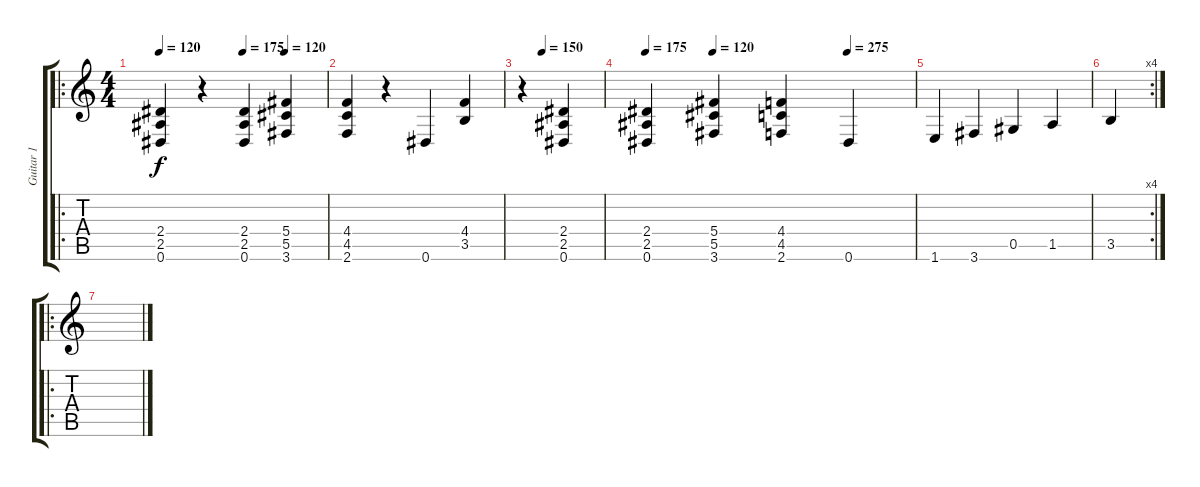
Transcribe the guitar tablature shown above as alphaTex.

\track ("Guitar 1" "Guitar 1") {instrument overdrivenguitar}
\staff {score tabs}
\tuning (Eb4 Bb3 Gb3 Db3 Ab2 Eb2) {hide}
\ro
\ts (4 4)
\tempo 120
\tempo (175 0.5)
\tempo (120 0.75)
\clef g2
\ks c
(2.4 2.5 0.6).4{dy f} r.4 (2.4 2.5 0.6).4 (5.4 5.5 3.6).4 |
(4.4 4.5 2.6).4 r.4 0.6.4 (4.4 3.5).4 |
\tempo (150 0.25)
r.4 (2.4 2.5 0.6).4 |
\tempo 175
\tempo (120 0.25)
\tempo (275 0.75)
(2.4 2.5 0.6).4 (5.4 5.5 3.6).4 (4.4 4.5 2.6).4 0.6.4 |
1.6.4 3.6.4 0.5.4 1.5.4 |
\rc 4
3.5.4 |
\ro
